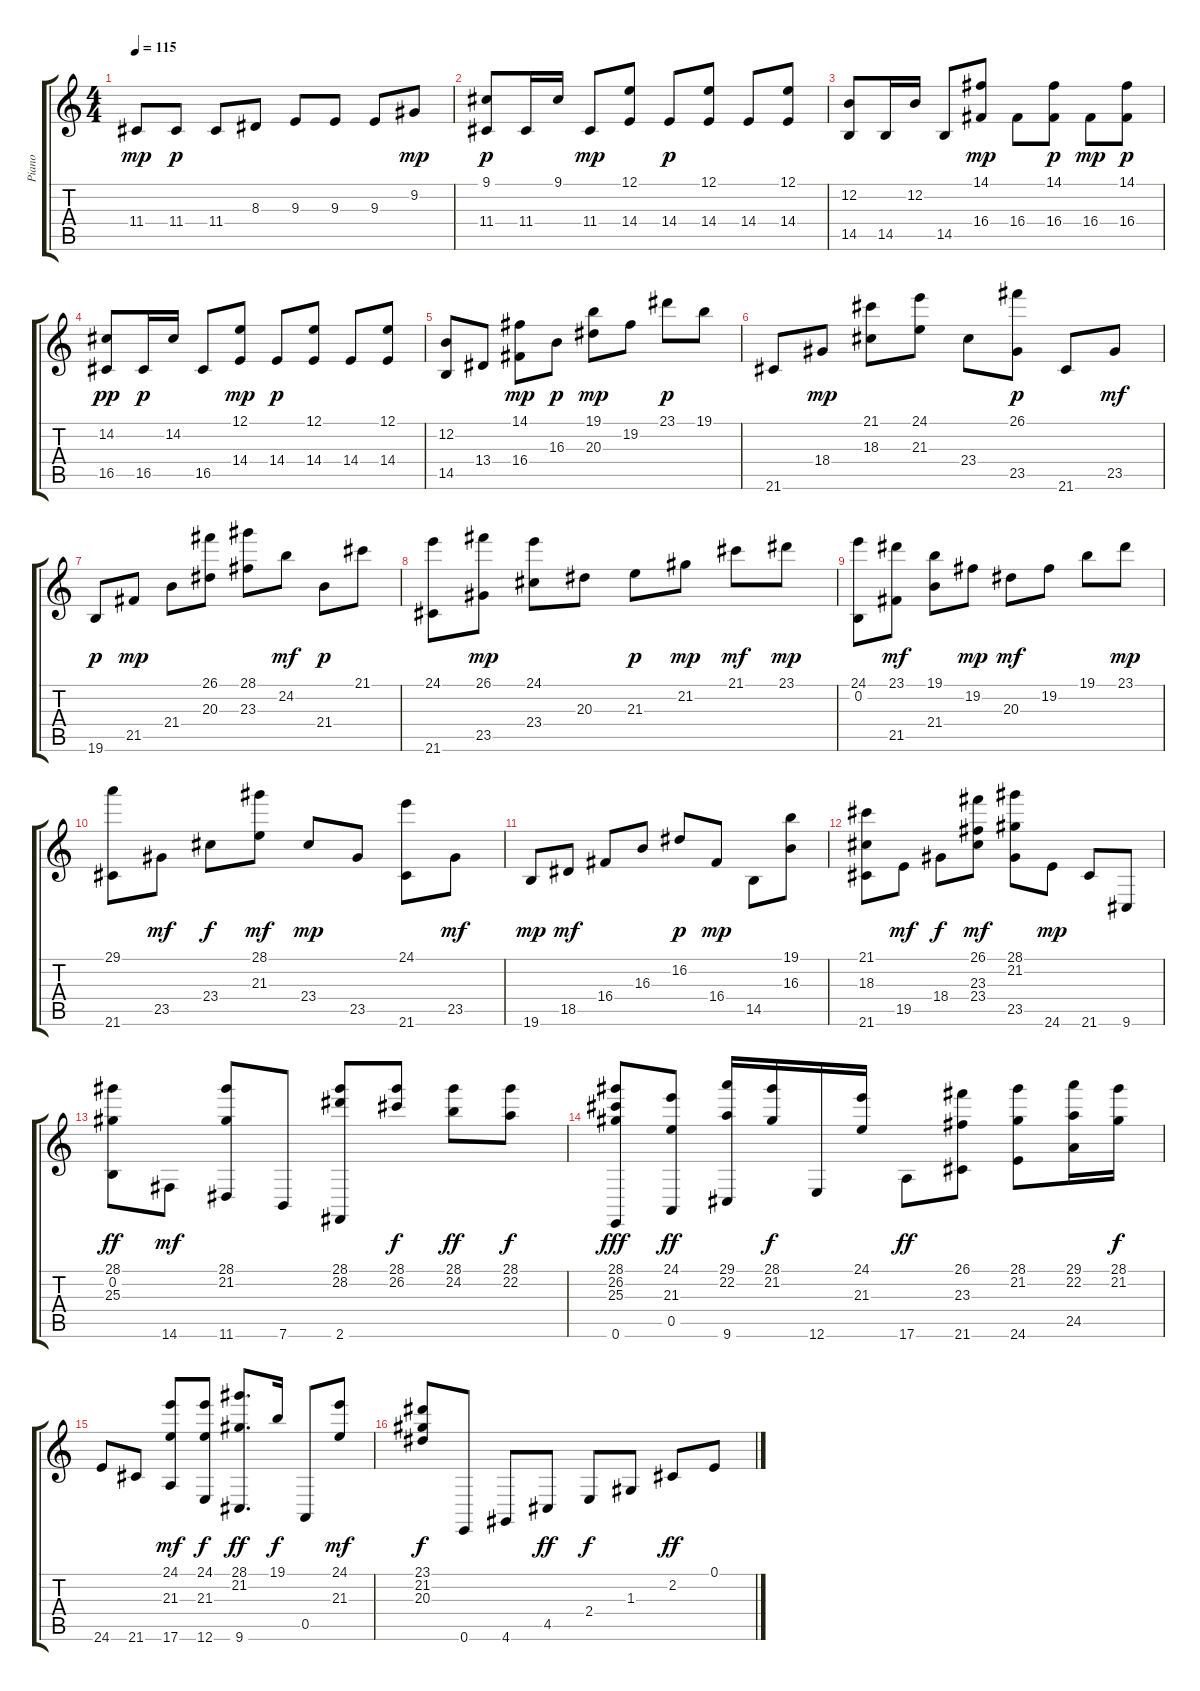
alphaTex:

\track ("Piano" "Piano") {instrument acousticgrandpiano}
\staff {score tabs}
\tuning (E4 B3 G3 D3 A2 E2) {hide}
\ts (4 4)
\tempo 115
\clef g2
\ks c
11.4.8{dy mp} 11.4.8{dy p} 11.4.8 8.3.8 9.3.8 9.3.8 9.3.8 9.2.8{dy mp} |
(9.1 11.4).8{dy p} 11.4.16 9.1.16 11.4.8{dy mp} (12.1 14.4).8 14.4.8{dy p} (12.1 14.4).8 14.4.8 (12.1 14.4).8 |
(12.2 14.5).8 14.5.16 12.2.16 14.5.8 (14.1 16.4).8{dy mp} 16.4.8 (14.1 16.4).8{dy p} 16.4.8{dy mp} (14.1 16.4).8{dy p} |
(14.2 16.5).8{dy pp} 16.5.16{dy p} 14.2.16 16.5.8 (12.1 14.4).8{dy mp} 14.4.8{dy p} (12.1 14.4).8 14.4.8 (12.1 14.4).8 |
(12.2 14.5).8 13.4.8 (14.1 16.4).8{dy mp} 16.3.8{dy p} (19.1 20.3).8{dy mp} 19.2.8 23.1.8{dy p} 19.1.8 |
21.6.8 18.4.8{dy mp} (21.1 18.3).8 (24.1 21.3).8 23.4.8 (26.1 23.5).8{dy p} 21.6.8 23.5.8{dy mf} |
19.6.8{dy p} 21.5.8{dy mp} 21.4.8 (26.1 20.3).8 (28.1 23.3).8 24.2.8{dy mf} 21.4.8{dy p} 21.1.8 |
(24.1 21.6).8 (26.1 23.5).8{dy mp} (24.1 23.4).8 20.3.8 21.3.8{dy p} 21.2.8{dy mp} 21.1.8{dy mf} 23.1.8{dy mp} |
(24.1 0.2).8 (23.1 21.5).8{dy mf} (19.1 21.4).8 19.2.8{dy mp} 20.3.8{dy mf} 19.2.8 19.1.8 23.1.8{dy mp} |
(29.1 21.6).8 23.5.8{dy mf} 23.4.8{dy f} (28.1 21.3).8{dy mf} 23.4.8{dy mp} 23.5.8 (24.1 21.6).8 23.5.8{dy mf} |
19.6.8{dy mp} 18.5.8{dy mf} 16.4.8 16.3.8 16.2.8{dy p} 16.4.8{dy mp} 14.5.8 (19.1 16.3).8 |
(21.1 18.3 21.6).8 19.5.8{dy mf} 18.4.8{dy f} (26.1 23.3 23.4).8{dy mf} (28.1 21.2 23.5).8 24.6.8{dy mp} 21.6.8 9.6.8 |
(28.1 0.2 25.3).8{dy ff} 14.6.8{dy mf} (28.1 21.2 11.6).8 7.6.8 (28.1 28.2 2.6).8 (28.1 26.2).8{dy f} (28.1 24.2).8{dy ff} (28.1 22.2).8{dy f} |
(28.1 26.2 25.3 0.6).8{dy fff} (24.1 21.3 0.5).8{dy ff} (29.1 22.2 9.6).16 (28.1 21.2).16{dy f} 12.6.16 (24.1 21.3).16 17.6.8{dy ff} (26.1 23.3 21.6).8 (28.1 21.2 24.6).8 (29.1 22.2 24.5).16 (28.1 21.2).16{dy f} |
24.6.8 21.6.8 (24.1 21.3 17.6).8{dy mf} (24.1 21.3 12.6).8{dy f} (28.1 21.2 9.6).8{d dy ff} 19.1.16{dy f} 0.5.8 (24.1 21.3).8{dy mf} |
(23.1 21.2 20.3).8{dy f} 0.6.8 4.6.8 4.5.8{dy ff} 2.4.8{dy f} 1.3.8 2.2.8{dy ff} 0.1.8
